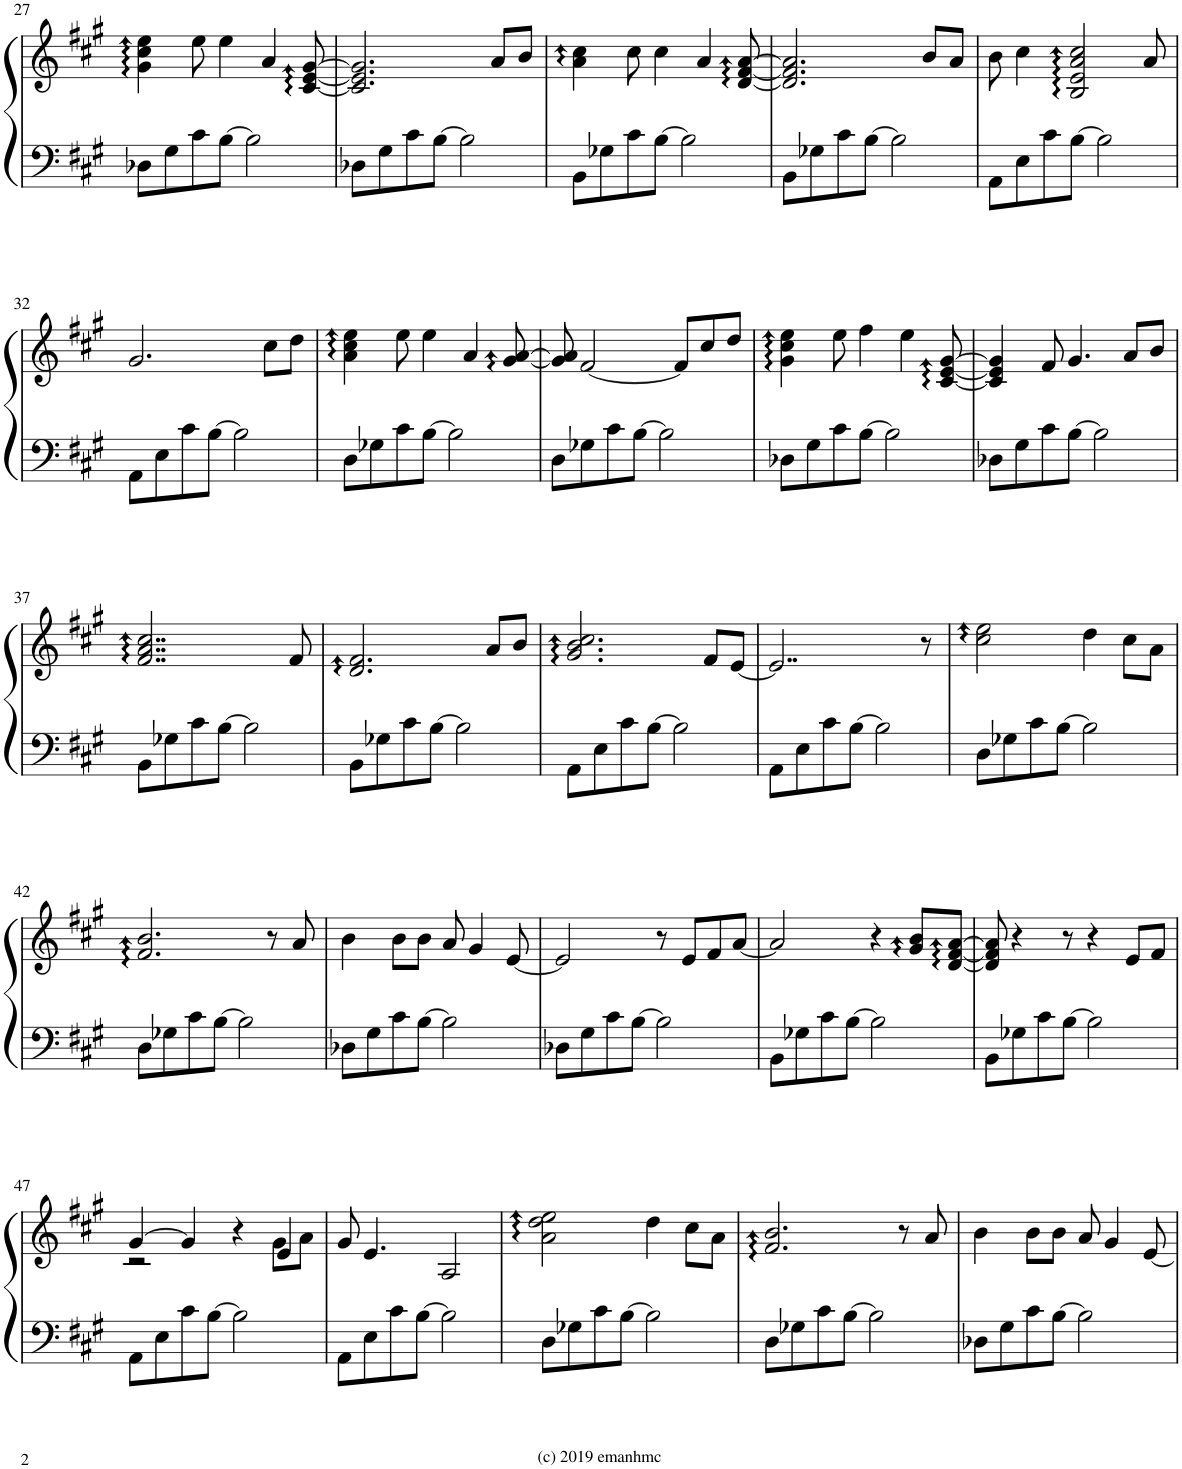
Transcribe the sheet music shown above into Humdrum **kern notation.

**kern	**kern
*part1	*part1
*staff2	*staff1
*I"Piano	*
*I'Pno.	*
!!LO:PB:g=z
*clefF4	*clefG2
*k[f#c#g#]	*k[f#c#g#]
*M4/4	*M4/4
=27	=27
8D-X\L	4g#\ 4cc#\ 4ee\
8G#\	.
8c#\	8ee\
[8B\J	4ee\
2B\]	.
.	4a/
.	[8c#/ [8e/ [8g#/
=28	=28
8D-X\L	2.c#/] 2.e/] 2.g#/]
8G#\	.
8c#\	.
[8B\J	.
2B\]	.
.	8a/L
.	8b/J
=29	=29
8BB\L	4a\ 4cc#\
8G-X\	.
8c#\	8cc#\
[8B\J	4cc#\
2B\]	.
.	4a/
.	[8d/ [8f#/ [8a/
=30	=30
8BB\L	2.d/] 2.f#/] 2.a/]
8G-X\	.
8c#\	.
[8B\J	.
2B\]	.
.	8b/L
.	8a/J
=31	=31
8AA\L	8b\
8E\	4cc#\
8c#\	.
[8B\J	2B/ 2e/ 2a/ 2cc#/
2B\]	.
.	8a/
!!LO:LB:g=z
=32	=32
8AA\L	2.g#/
8E\	.
8c#\	.
[8B\J	.
2B\]	.
.	8cc#\L
.	8dd\J
=33	=33
8D\L	4a\ 4cc#\ 4ee\
8G-X\	.
8c#\	8ee\
[8B\J	4ee\
2B\]	.
.	4a/
.	[8g#/ [8a/
=34	=34
8D\L	8g#/] 8a/]
8G-X\	[2f#/
8c#\	.
[8B\J	.
2B\]	.
.	8f#/L]
.	8cc#/
.	8dd/J
=35	=35
8D-X\L	4g#\ 4cc#\ 4ee\
8G#\	.
8c#\	8ee\
[8B\J	4ff#\
2B\]	.
.	4ee\
.	[8c#/ [8e/ [8g#/
=36	=36
8D-X\L	4c#/] 4e/] 4g#/]
8G#\	.
8c#\	8f#/
[8B\J	4.g#/
2B\]	.
.	8a/L
.	8b/J
!!LO:LB:g=z
=37	=37
8BB\L	2..f#/ 2..a/ 2..cc#/
8G-X\	.
8c#\	.
[8B\J	.
2B\]	.
.	8f#/
=38	=38
8BB\L	2.d/ 2.f#/
8G-X\	.
8c#\	.
[8B\J	.
2B\]	.
.	8a/L
.	8b/J
=39	=39
8AA\L	2.g#/ 2.b/ 2.cc#/
8E\	.
8c#\	.
[8B\J	.
2B\]	.
.	8f#/L
.	[8e/J
=40	=40
8AA\L	2..e/]
8E\	.
8c#\	.
[8B\J	.
2B\]	.
.	8r
=41	=41
8D\L	2cc#\ 2ee\
8G-X\	.
8c#\	.
[8B\J	.
2B\]	4dd\
.	8cc#\L
.	8a\J
!!LO:LB:g=z
=42	=42
8D\L	2.f#/ 2.b/
8G-X\	.
8c#\	.
[8B\J	.
2B\]	.
.	8r
.	8a/
=43	=43
8D-X\L	4b\
8G#\	.
8c#\	8b\L
[8B\J	8b\J
2B\]	8a/
.	4g#/
.	[8e/
=44	=44
8D-X\L	2e/]
8G#\	.
8c#\	.
[8B\J	.
2B\]	8r
.	8e/L
.	8f#/
.	[8a/J
=45	=45
8BB\L	2a/]
8G-X\	.
8c#\	.
[8B\J	.
2B\]	4r
.	8g#/ 8b/L
.	[8d/ [8f#/ [8a/J
=46	=46
8BB\L	8d/] 8f#/] 8a/]
8G-X\	4r
8c#\	.
[8B\J	8r
2B\]	4r
.	8e/L
.	8f#/J
!!LO:LB:g=z
=47	=47
*	*^
8AA\L	[4g#/	2r
8E\	.	.
8c#\	4g#/]	.
[8B\J	.	.
2B\]	4r	4ryy
.	4e/	8g#\L
.	.	8a\J
*	*v	*v
=48	=48
8AA\L	8g#/
8E\	4.e/
8c#\	.
[8B\J	.
2B\]	2A/
=49	=49
8D\L	2a\ 2dd\ 2ee\
8G-X\	.
8c#\	.
[8B\J	.
2B\]	4dd\
.	8cc#\L
.	8a\J
=50	=50
8D\L	2.f#/ 2.b/
8G-X\	.
8c#\	.
[8B\J	.
2B\]	.
.	8r
.	8a/
=51	=51
8D-X\L	4b\
8G#\	.
8c#\	8b\L
[8B\J	8b\J
2B\]	8a/
.	4g#/
.	[8e/
=	=
*-	*-
